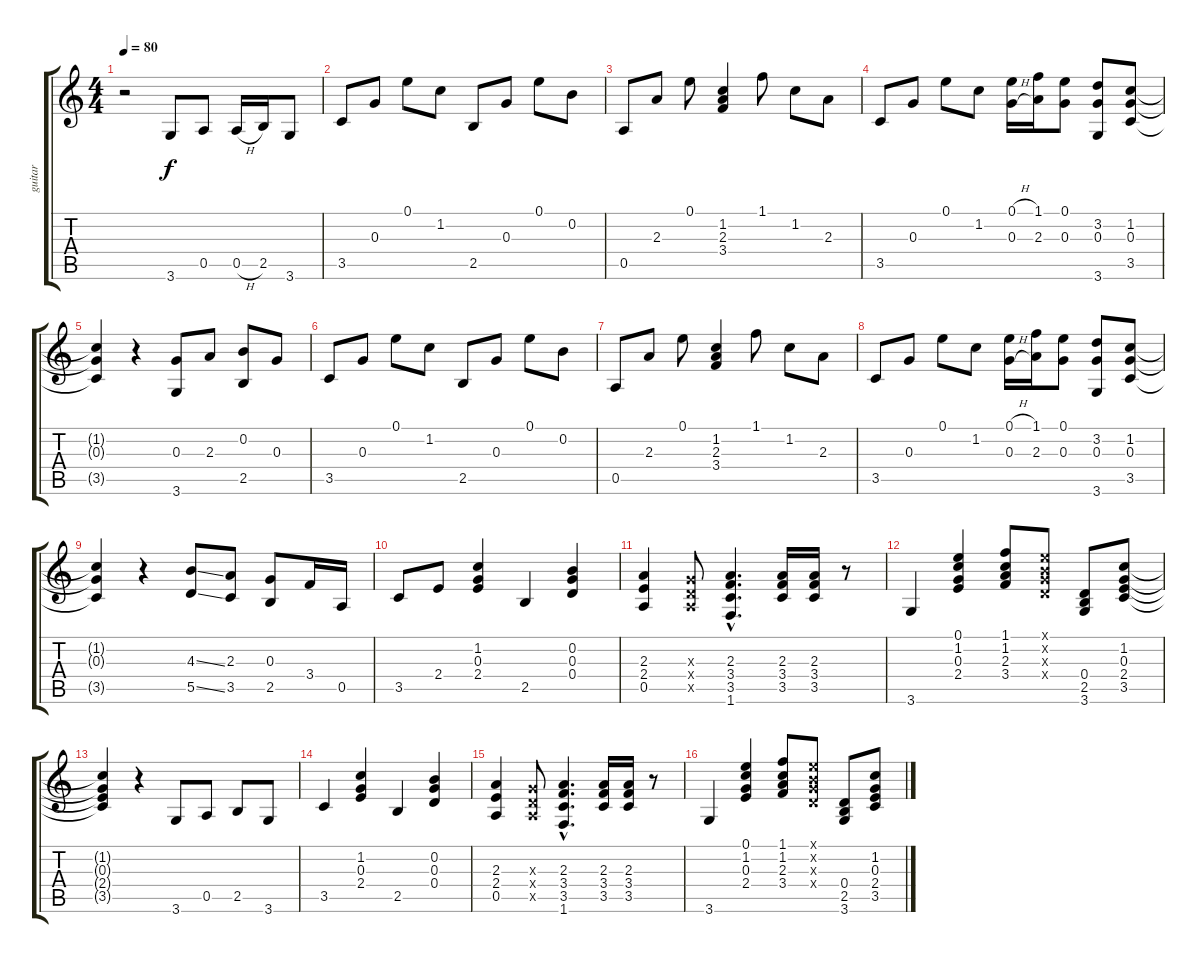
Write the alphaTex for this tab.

\track ("guitar" "guitar") {instrument acousticguitarsteel}
\staff {score tabs}
\tuning (E4 B3 G3 D3 A2 E2) {hide}
\ts (4 4)
\tempo 80
\clef g2
\ks c
r.2{dy f instrument acousticguitarsteel} 3.6.8 0.5.8 0.5{h}.16 2.5.16 3.6.8 |
3.5.8 0.3.8 0.1.8 1.2.8 2.5.8 0.3.8 0.1.8 0.2.8 |
0.5.8 2.3.8 0.1.8 (1.2 2.3 3.4).4 1.1.8 1.2.8 2.3.8 |
3.5.8 0.3.8 0.1.8 1.2.8 (0.1{h} 0.3{h}).16 (1.1 2.3).16 (0.1 0.3).8 (3.2 0.3 3.6).8 (1.2 0.3 3.5).8 |
(1.2{t} 0.3{t} 3.5{t}).4 r.4 (0.3 3.6).8 2.3.8 (0.2 2.5).8 0.3.8 |
3.5.8 0.3.8 0.1.8 1.2.8 2.5.8 0.3.8 0.1.8 0.2.8 |
0.5.8 2.3.8 0.1.8 (1.2 2.3 3.4).4 1.1.8 1.2.8 2.3.8 |
3.5.8 0.3.8 0.1.8 1.2.8 (0.1{h} 0.3{h}).16 (1.1 2.3).16 (0.1 0.3).8 (3.2 0.3 3.6).8 (1.2 0.3 3.5).8 |
(1.2{t} 0.3{t} 3.5{t}).4 r.4 (4.3{ss} 5.5{ss}).8 (2.3 3.5).8 (0.3 2.5).8 3.4.16 0.5.16 |
3.5.8 2.4.8 (1.2 0.3 2.4).4 2.5.4 (0.2 0.3 0.4).4 |
(2.3 2.4 0.5).4 (0.3{x} 0.4{x} 0.5{x}).8 (2.3{hac} 3.4{hac} 3.5{hac} 1.6{hac}).4{d} (2.3 3.4 3.5).16 (2.3 3.4 3.5).16 r.8 |
3.6.4 (0.1 1.2 0.3 2.4).4 (1.1 1.2 2.3 3.4).8 (0.1{x} 0.2{x} 0.3{x} 0.4{x}).8 (0.4 2.5 3.6).8 (1.2 0.3 2.4 3.5).8 |
(1.2{t} 0.3{t} 2.4{t} 3.5{t}).4 r.4 3.6.8 0.5.8 2.5.8 3.6.8 |
3.5.4 (1.2 0.3 2.4).4 2.5.4 (0.2 0.3 0.4).4 |
(2.3 2.4 0.5).4 (0.3{x} 0.4{x} 0.5{x}).8 (2.3{hac} 3.4{hac} 3.5{hac} 1.6{hac}).4{d} (2.3 3.4 3.5).16 (2.3 3.4 3.5).16 r.8 |
3.6.4 (0.1 1.2 0.3 2.4).4 (1.1 1.2 2.3 3.4).8 (0.1{x} 0.2{x} 0.3{x} 0.4{x}).8 (0.4 2.5 3.6).8 (1.2 0.3 2.4 3.5).8
